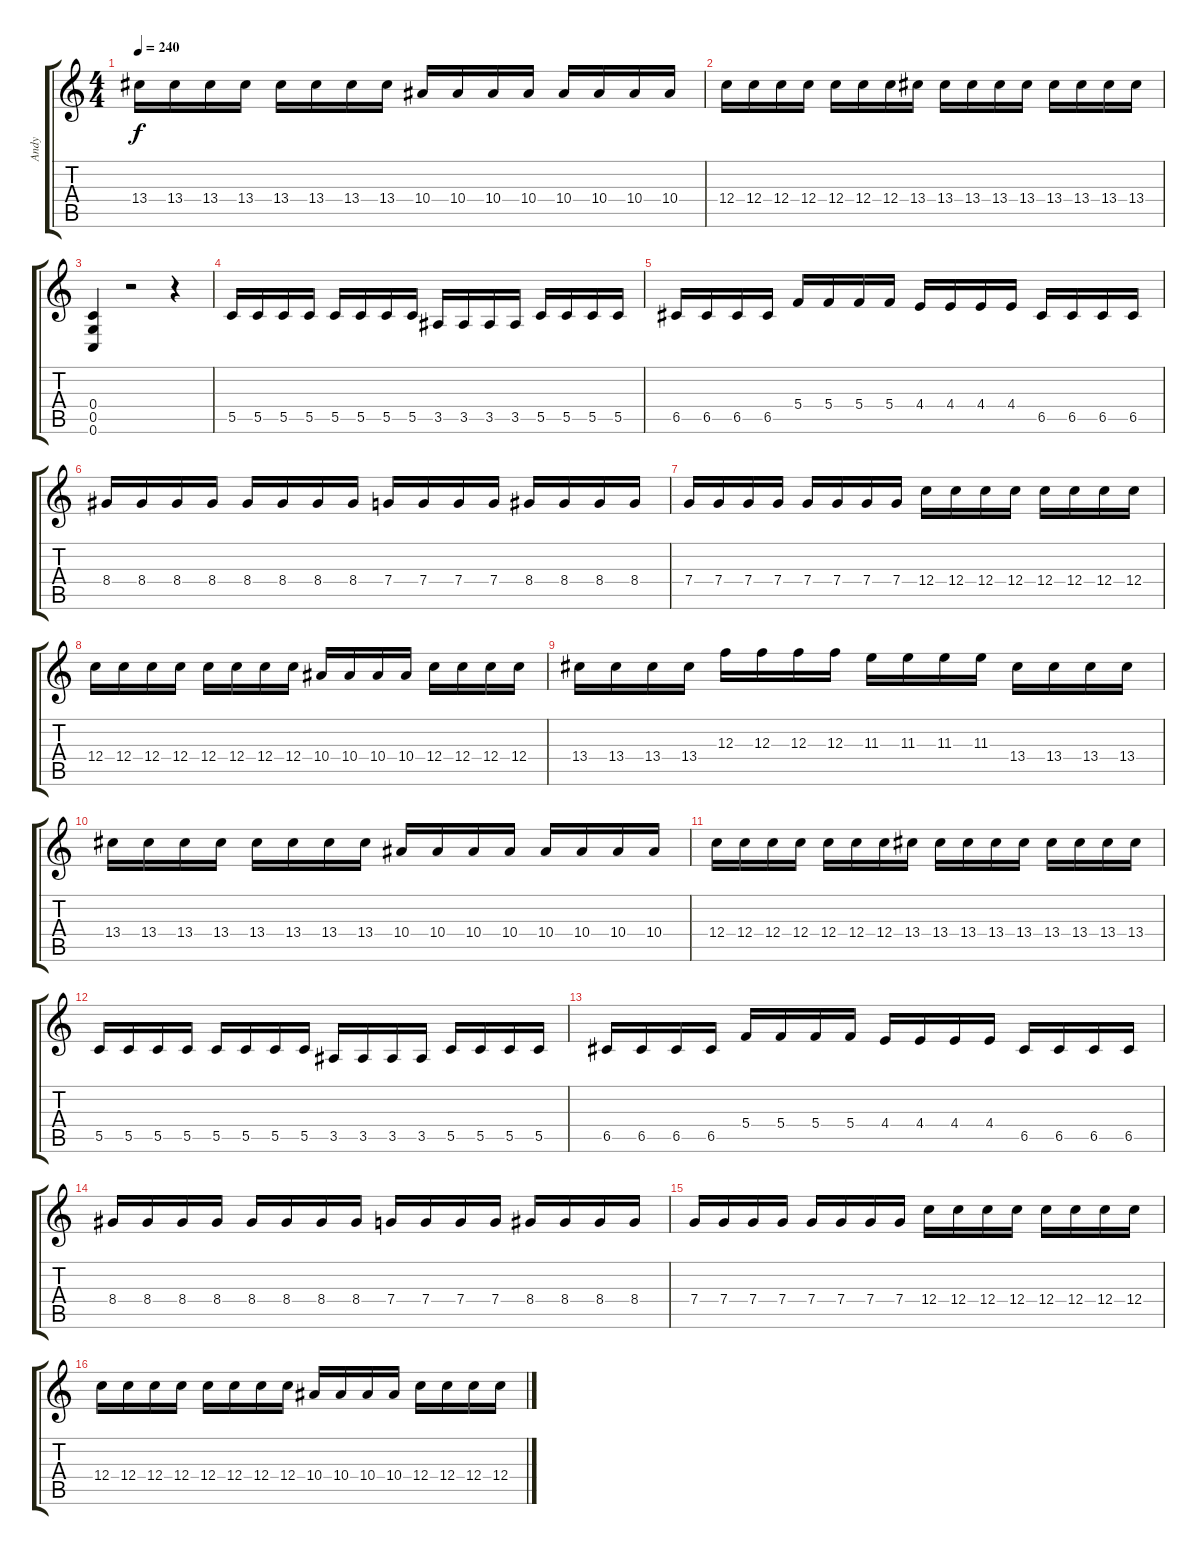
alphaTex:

\track ("Andy" "Andy") {instrument distortionguitar}
\staff {score tabs}
\tuning (D4 A3 F3 C3 G2 C2) {hide}
\ts (4 4)
\tempo 240
\clef g2
\ks c
13.4.16{dy f} 13.4.16 13.4.16 13.4.16 13.4.16 13.4.16 13.4.16 13.4.16 10.4.16 10.4.16 10.4.16 10.4.16 10.4.16 10.4.16 10.4.16 10.4.16 |
12.4.16 12.4.16 12.4.16 12.4.16 12.4.16 12.4.16 12.4.16 13.4.16 13.4.16 13.4.16 13.4.16 13.4.16 13.4.16 13.4.16 13.4.16 13.4.16 |
(0.4 0.5 0.6).4 r.2 r.4 |
5.5.16 5.5.16 5.5.16 5.5.16 5.5.16 5.5.16 5.5.16 5.5.16 3.5.16 3.5.16 3.5.16 3.5.16 5.5.16 5.5.16 5.5.16 5.5.16 |
6.5.16 6.5.16 6.5.16 6.5.16 5.4.16 5.4.16 5.4.16 5.4.16 4.4.16 4.4.16 4.4.16 4.4.16 6.5.16 6.5.16 6.5.16 6.5.16 |
8.4.16 8.4.16 8.4.16 8.4.16 8.4.16 8.4.16 8.4.16 8.4.16 7.4.16 7.4.16 7.4.16 7.4.16 8.4.16 8.4.16 8.4.16 8.4.16 |
7.4.16 7.4.16 7.4.16 7.4.16 7.4.16 7.4.16 7.4.16 7.4.16 12.4.16 12.4.16 12.4.16 12.4.16 12.4.16 12.4.16 12.4.16 12.4.16 |
12.4.16 12.4.16 12.4.16 12.4.16 12.4.16 12.4.16 12.4.16 12.4.16 10.4.16 10.4.16 10.4.16 10.4.16 12.4.16 12.4.16 12.4.16 12.4.16 |
13.4.16 13.4.16 13.4.16 13.4.16 12.3.16 12.3.16 12.3.16 12.3.16 11.3.16 11.3.16 11.3.16 11.3.16 13.4.16 13.4.16 13.4.16 13.4.16 |
13.4.16 13.4.16 13.4.16 13.4.16 13.4.16 13.4.16 13.4.16 13.4.16 10.4.16 10.4.16 10.4.16 10.4.16 10.4.16 10.4.16 10.4.16 10.4.16 |
12.4.16 12.4.16 12.4.16 12.4.16 12.4.16 12.4.16 12.4.16 13.4.16 13.4.16 13.4.16 13.4.16 13.4.16 13.4.16 13.4.16 13.4.16 13.4.16 |
5.5.16 5.5.16 5.5.16 5.5.16 5.5.16 5.5.16 5.5.16 5.5.16 3.5.16 3.5.16 3.5.16 3.5.16 5.5.16 5.5.16 5.5.16 5.5.16 |
6.5.16 6.5.16 6.5.16 6.5.16 5.4.16 5.4.16 5.4.16 5.4.16 4.4.16 4.4.16 4.4.16 4.4.16 6.5.16 6.5.16 6.5.16 6.5.16 |
8.4.16 8.4.16 8.4.16 8.4.16 8.4.16 8.4.16 8.4.16 8.4.16 7.4.16 7.4.16 7.4.16 7.4.16 8.4.16 8.4.16 8.4.16 8.4.16 |
7.4.16 7.4.16 7.4.16 7.4.16 7.4.16 7.4.16 7.4.16 7.4.16 12.4.16 12.4.16 12.4.16 12.4.16 12.4.16 12.4.16 12.4.16 12.4.16 |
12.4.16 12.4.16 12.4.16 12.4.16 12.4.16 12.4.16 12.4.16 12.4.16 10.4.16 10.4.16 10.4.16 10.4.16 12.4.16 12.4.16 12.4.16 12.4.16
